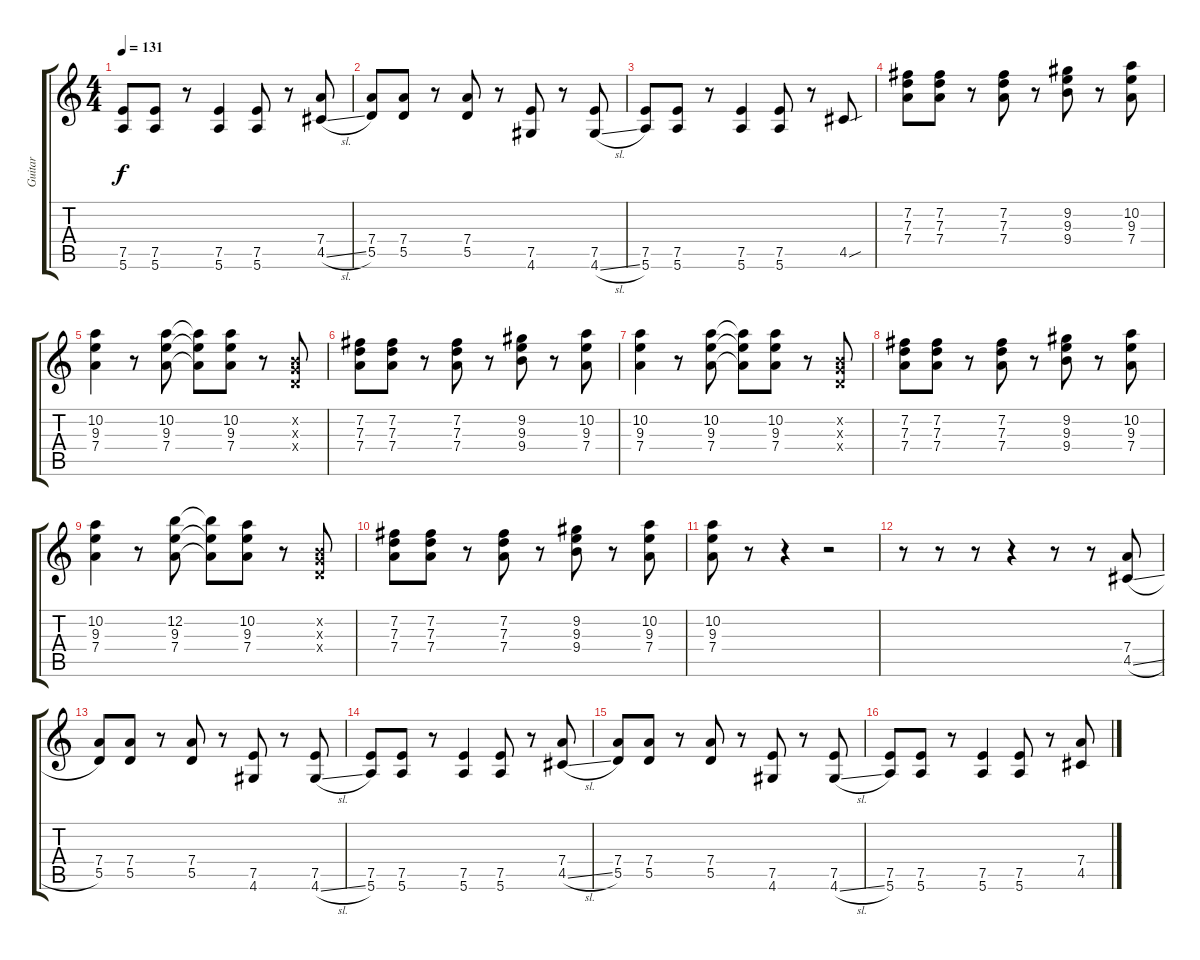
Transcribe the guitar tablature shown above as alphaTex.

\track ("Guitar" "Guitar") {instrument electricguitarclean}
\staff {score tabs}
\tuning (E4 B3 G3 D3 A2 E2) {hide}
\ts (4 4)
\tempo 131
\clef g2
\ks c
(7.5 5.6).8{dy f} (7.5 5.6).8 r.8 (7.5 5.6).4 (7.5 5.6).8 r.8 (7.4 4.5{sl}).8 |
(7.4 5.5).8 (7.4 5.5).8 r.8 (7.4 5.5).8 r.8 (7.5 4.6).8 r.8 (7.5 4.6{sl}).8 |
(7.5 5.6).8 (7.5 5.6).8 r.8 (7.5 5.6).4 (7.5 5.6).8 r.8 4.5{sou}.8 |
(7.2 7.3 7.4).8 (7.2 7.3 7.4).8 r.8 (7.2 7.3 7.4).8 r.8 (9.2 9.3 9.4).8 r.8 (10.2 9.3 7.4).8 |
(10.2 9.3 7.4).4 r.8 (10.2 9.3 7.4).8 (10.2{t} 9.3{t} 7.4{t}).8 (10.2 9.3 7.4).8 r.8 (0.2{x} 0.3{x} 0.4{x}).8 |
(7.2 7.3 7.4).8 (7.2 7.3 7.4).8 r.8 (7.2 7.3 7.4).8 r.8 (9.2 9.3 9.4).8 r.8 (10.2 9.3 7.4).8 |
(10.2 9.3 7.4).4 r.8 (10.2 9.3 7.4).8 (10.2{t} 9.3{t} 7.4{t}).8 (10.2 9.3 7.4).8 r.8 (0.2{x} 0.3{x} 0.4{x}).8 |
(7.2 7.3 7.4).8 (7.2 7.3 7.4).8 r.8 (7.2 7.3 7.4).8 r.8 (9.2 9.3 9.4).8 r.8 (10.2 9.3 7.4).8 |
(10.2 9.3 7.4).4 r.8 (12.2 9.3 7.4).8 (12.2{t} 9.3{t} 7.4{t}).8 (10.2 9.3 7.4).8 r.8 (0.2{x} 0.3{x} 0.4{x}).8 |
(7.2 7.3 7.4).8 (7.2 7.3 7.4).8 r.8 (7.2 7.3 7.4).8 r.8 (9.2 9.3 9.4).8 r.8 (10.2 9.3 7.4).8 |
(10.2 9.3 7.4).8 r.8 r.4 r.2 |
r.8 r.8 r.8 r.4 r.8 r.8 (7.4 4.5{sl}).8 |
(7.4 5.5).8 (7.4 5.5).8 r.8 (7.4 5.5).8 r.8 (7.5 4.6).8 r.8 (7.5 4.6{sl}).8 |
(7.5 5.6).8 (7.5 5.6).8 r.8 (7.5 5.6).4 (7.5 5.6).8 r.8 (7.4 4.5{sl}).8 |
(7.4 5.5).8 (7.4 5.5).8 r.8 (7.4 5.5).8 r.8 (7.5 4.6).8 r.8 (7.5 4.6{sl}).8 |
(7.5 5.6).8 (7.5 5.6).8 r.8 (7.5 5.6).4 (7.5 5.6).8 r.8 (7.4 4.5{sl}).8
